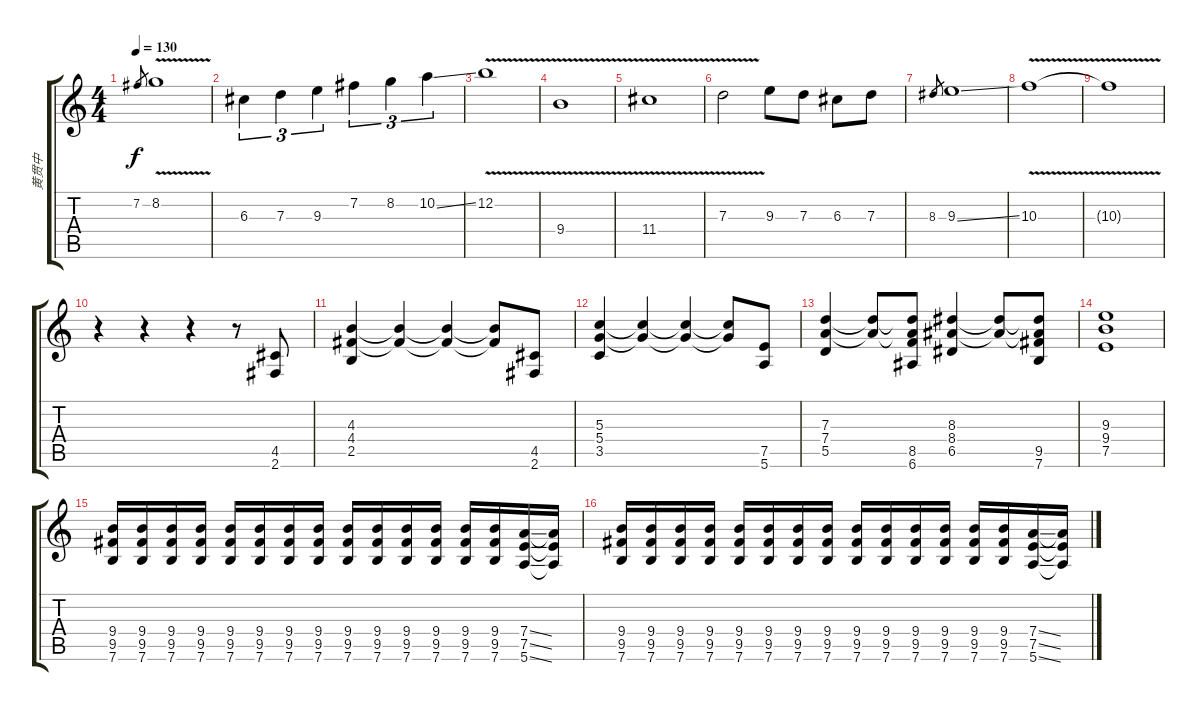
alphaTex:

\track ("黄贯中" "黄贯中") {instrument distortionguitar}
\staff {score tabs}
\tuning (E4 B3 G3 D3 A2 E2) {hide}
\ts (4 4)
\tempo 130
\clef g2
\ks c
7.2.8{gr dy f} 8.2{v}.1 |
6.3.4{tu (3 2)} 7.3.4{tu (3 2)} 9.3.4{tu (3 2)} 7.2.4{tu (3 2)} 8.2.4{tu (3 2)} 10.2{ss}.4{tu (3 2)} |
12.2{v}.1 |
9.4{v}.1 |
11.4{v}.1 |
7.3{v}.2 9.3.8 7.3.8 6.3.8 7.3.8 |
8.3.8{gr} 9.3{ss}.1 |
10.3{v}.1 |
10.3{t}.1 |
r.4 r.4 r.4 r.8 (4.5 2.6).8 |
(4.3 4.4 2.5).4 (4.3{t} 4.4{t}).4 (4.3{t} 4.4{t}).4 (4.3{t} 4.4{t}).8 (4.5 2.6).8 |
(5.3 5.4 3.5).4 (5.3{t} 5.4{t}).4 (5.3{t} 5.4{t}).4 (5.3{t} 5.4{t}).8 (7.5 5.6).8 |
(7.3 7.4 5.5).4 (7.3{t} 7.4{t}).8 (7.3{t} 7.4{t} 8.5 6.6).8 (8.3 8.4 6.5).4 (8.3{t} 8.4{t}).8 (8.3{t} 8.4{t} 9.5 7.6).8 |
(9.3 9.4 7.5).1 |
(9.4 9.5 7.6).16 (9.4 9.5 7.6).16 (9.4 9.5 7.6).16 (9.4 9.5 7.6).16 (9.4 9.5 7.6).16 (9.4 9.5 7.6).16 (9.4 9.5 7.6).16 (9.4 9.5 7.6).16 (9.4 9.5 7.6).16 (9.4 9.5 7.6).16 (9.4 9.5 7.6).16 (9.4 9.5 7.6).16 (9.4 9.5 7.6).16 (9.4 9.5 7.6).16 (7.4{ss} 7.5{ss} 5.6{ss}).16 (7.4{t} 7.5{t} 5.6{t}).16 |
(9.4 9.5 7.6).16 (9.4 9.5 7.6).16 (9.4 9.5 7.6).16 (9.4 9.5 7.6).16 (9.4 9.5 7.6).16 (9.4 9.5 7.6).16 (9.4 9.5 7.6).16 (9.4 9.5 7.6).16 (9.4 9.5 7.6).16 (9.4 9.5 7.6).16 (9.4 9.5 7.6).16 (9.4 9.5 7.6).16 (9.4 9.5 7.6).16 (9.4 9.5 7.6).16 (7.4{ss} 7.5{ss} 5.6{ss}).16 (7.4{t} 7.5{t} 5.6{t}).16
